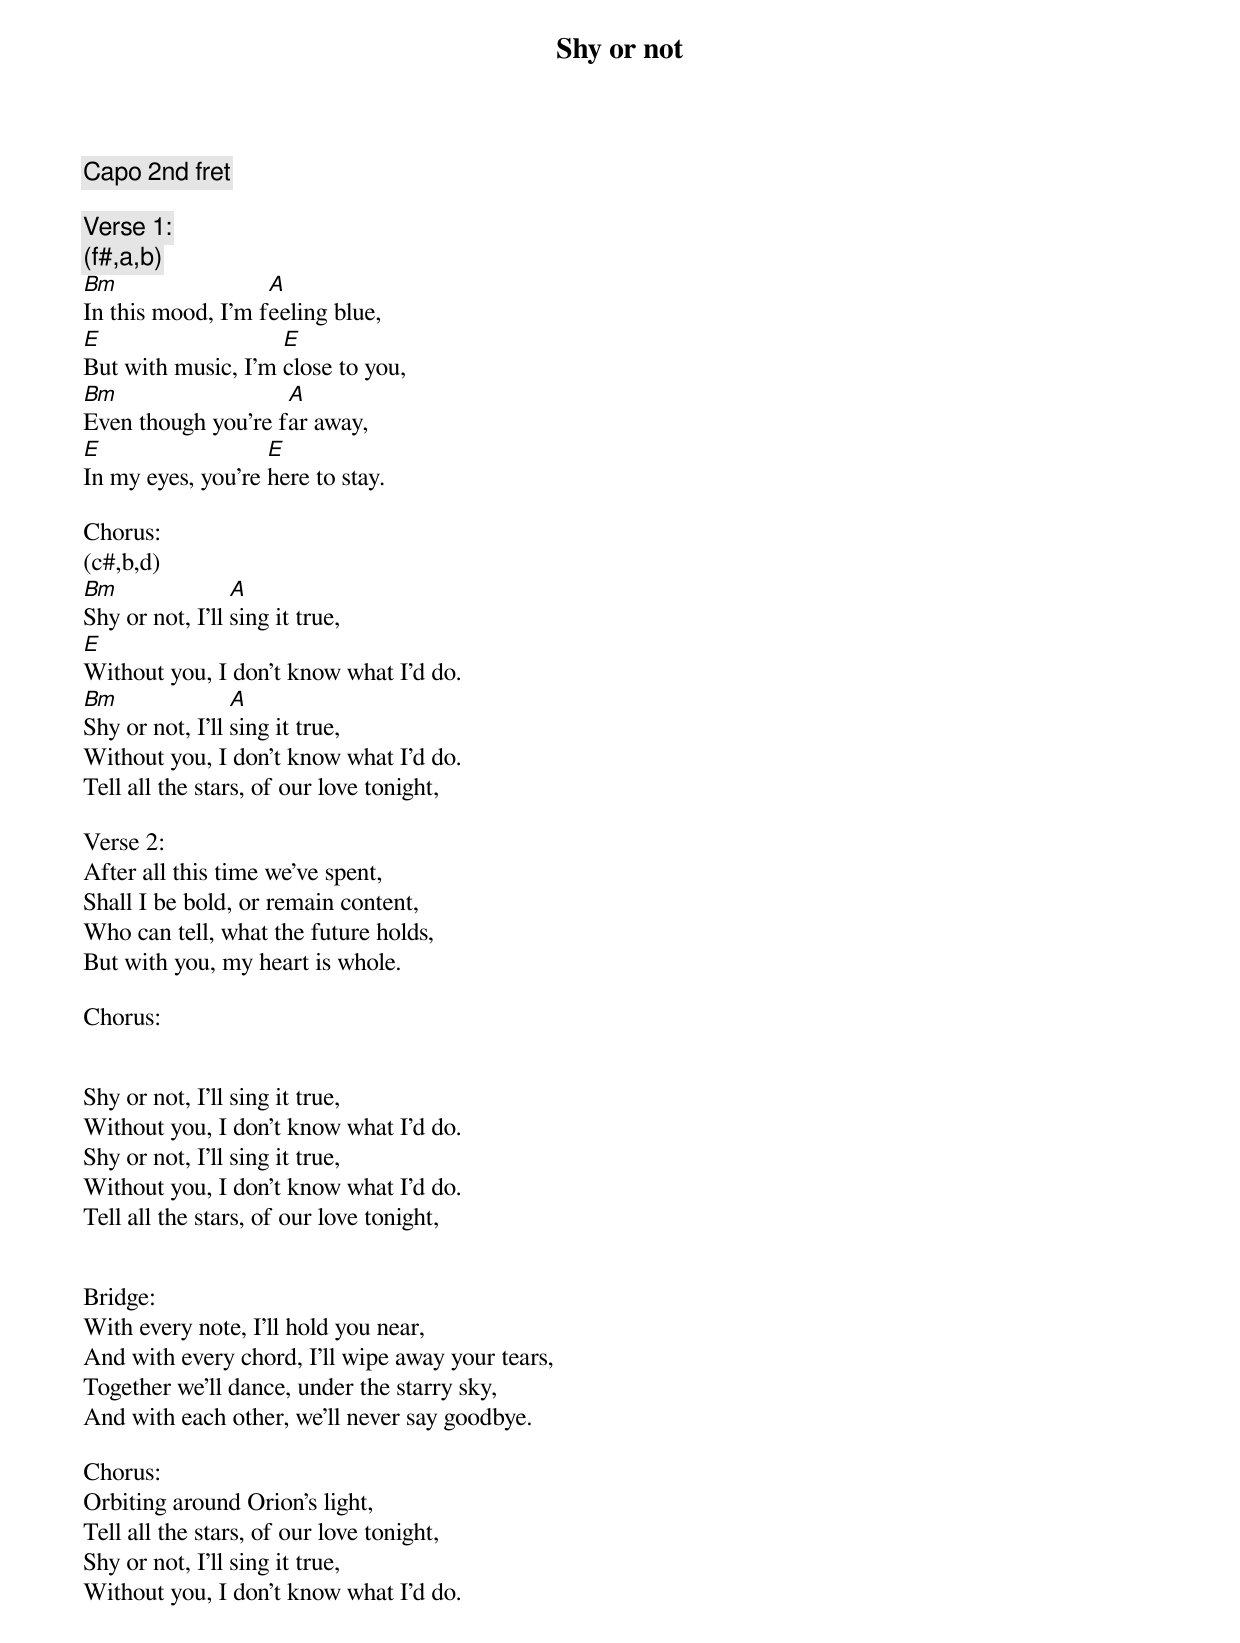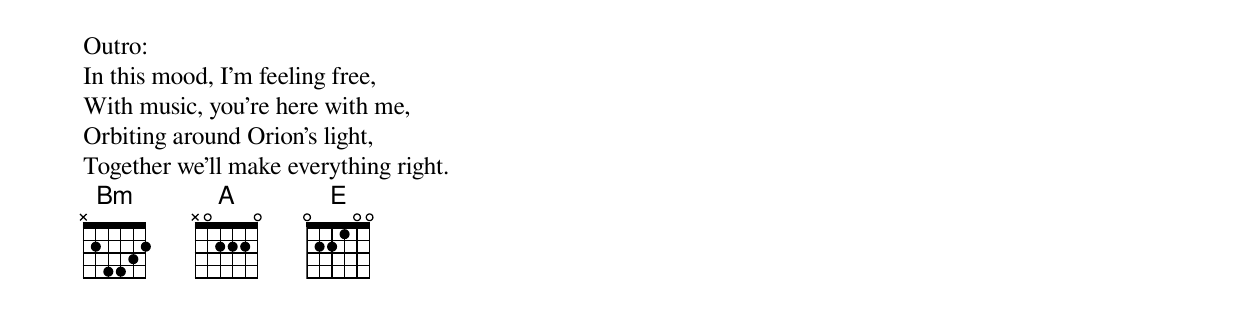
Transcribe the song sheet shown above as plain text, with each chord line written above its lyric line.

Shy or not

Capo 2nd fret

Verse 1:
(f#,a,b)
Bm                 A
In this mood, I'm feeling blue,
E                   E
But with music, I'm close to you,
Bm                  A
Even though you're far away,
E                  E
In my eyes, you're here to stay.

Chorus:
(c#,b,d)
Bm               A
Shy or not, I'll sing it true,
E
Without you, I don't know what I'd do.
Bm               A
Shy or not, I'll sing it true,
Without you, I don't know what I'd do.
Tell all the stars, of our love tonight,

Verse 2:
After all this time we've spent,
Shall I be bold, or remain content,
Who can tell, what the future holds,
But with you, my heart is whole.

Chorus:


Shy or not, I'll sing it true,
Without you, I don't know what I'd do.
Shy or not, I'll sing it true,
Without you, I don't know what I'd do.
Tell all the stars, of our love tonight,


Bridge:
With every note, I'll hold you near,
And with every chord, I'll wipe away your tears,
Together we'll dance, under the starry sky,
And with each other, we'll never say goodbye.

Chorus:
Orbiting around Orion's light,
Tell all the stars, of our love tonight,
Shy or not, I'll sing it true,
Without you, I don't know what I'd do.

Outro:
In this mood, I'm feeling free,
With music, you're here with me,
Orbiting around Orion's light,
Together we'll make everything right.
